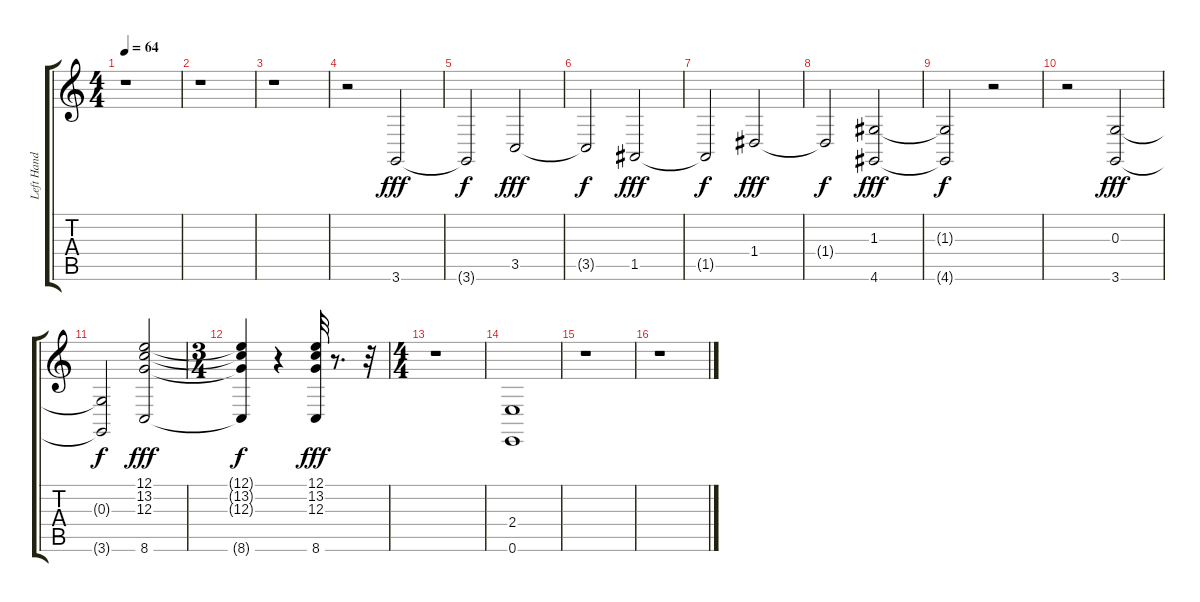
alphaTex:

\track ("Left Hand" "Left Hand") {instrument stringensemble2}
\staff {score tabs}
\tuning (E4 B3 G3 D3 A2 E2) {hide}
\ts (4 4)
\tempo 64
\clef g2
\ks c
r.1{dy fff} |
r.1 |
r.1 |
r.2 3.6.2{volume 7} |
3.6{t}.2{dy f} 3.5.2{dy fff} |
3.5{t}.2{dy f} 1.5.2{dy fff volume 10} |
1.5{t}.2{dy f} 1.4.2{dy fff} |
1.4{t}.2{dy f} (1.3 4.6).2{dy fff} |
(1.3{t} 4.6{t}).2{dy f} r.2 |
r.2 (0.3 3.6).2{dy fff} |
(0.3{t} 3.6{t}).2{dy f} (12.1 13.2 12.3 8.6).2{dy fff volume 11} |
\ts (3 4)
(12.1{t} 13.2{t} 12.3{t} 8.6{t}).4{dy f} r.4 (12.1 13.2 12.3 8.6).32{dy fff volume 12} r.8{d} r.32 |
\ts (4 4)
r.1 |
(2.4 0.6).1{volume 8} |
r.1 |
r.1
